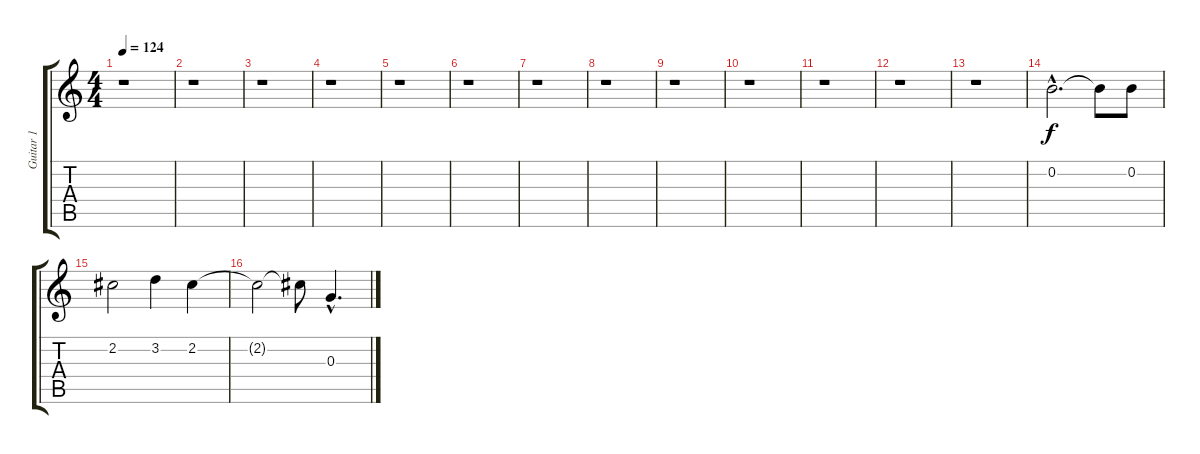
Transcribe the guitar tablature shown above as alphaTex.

\track ("Guitar 1" "Guitar 1") {instrument distortionguitar}
\staff {score tabs}
\tuning (E4 B3 G3 D3 A2 E2) {hide}
\ts (4 4)
\tempo 124
\clef g2
\ks c
r.1{dy f} |
r.1 |
r.1 |
r.1 |
r.1 |
r.1 |
r.1 |
r.1 |
r.1 |
r.1 |
r.1 |
r.1 |
r.1 |
0.2{hac}.2{d} 0.2{t}.8 0.2.8 |
2.2.2 3.2.4 2.2.4 |
2.2{t}.2 2.2{t}.8 0.3{hac}.4{d}
